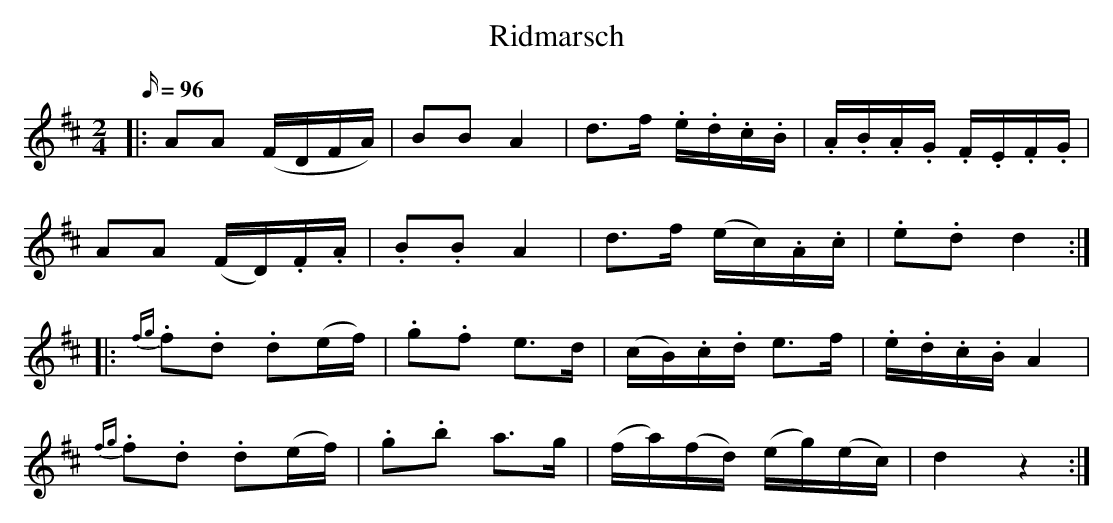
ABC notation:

X:1
T: Ridmarsch
M: 2/4
L: 1/16
Q: 96
K: D
V: 1
|: A2A2 (FDFA) | B2B2 A4 | d2>f2 .e.d.c.B | .A.B.A.G .F.E.F.G |
A2A2 (FD).F.A | .B2.B2 A4 | d2>f2 (ec).A.c | .e2.d2 d4 :|
|: {fg}.f2.d2 .d2(ef) | .g2.f2 e2>d2 | (cB).c.d e2>f2 | .e.d.c.B A4 |
{fg}.f2.d2 .d2(ef) | .g2.b2 a2>g2 | (fa)(fd) (eg)(ec) | d4 z4 :|
